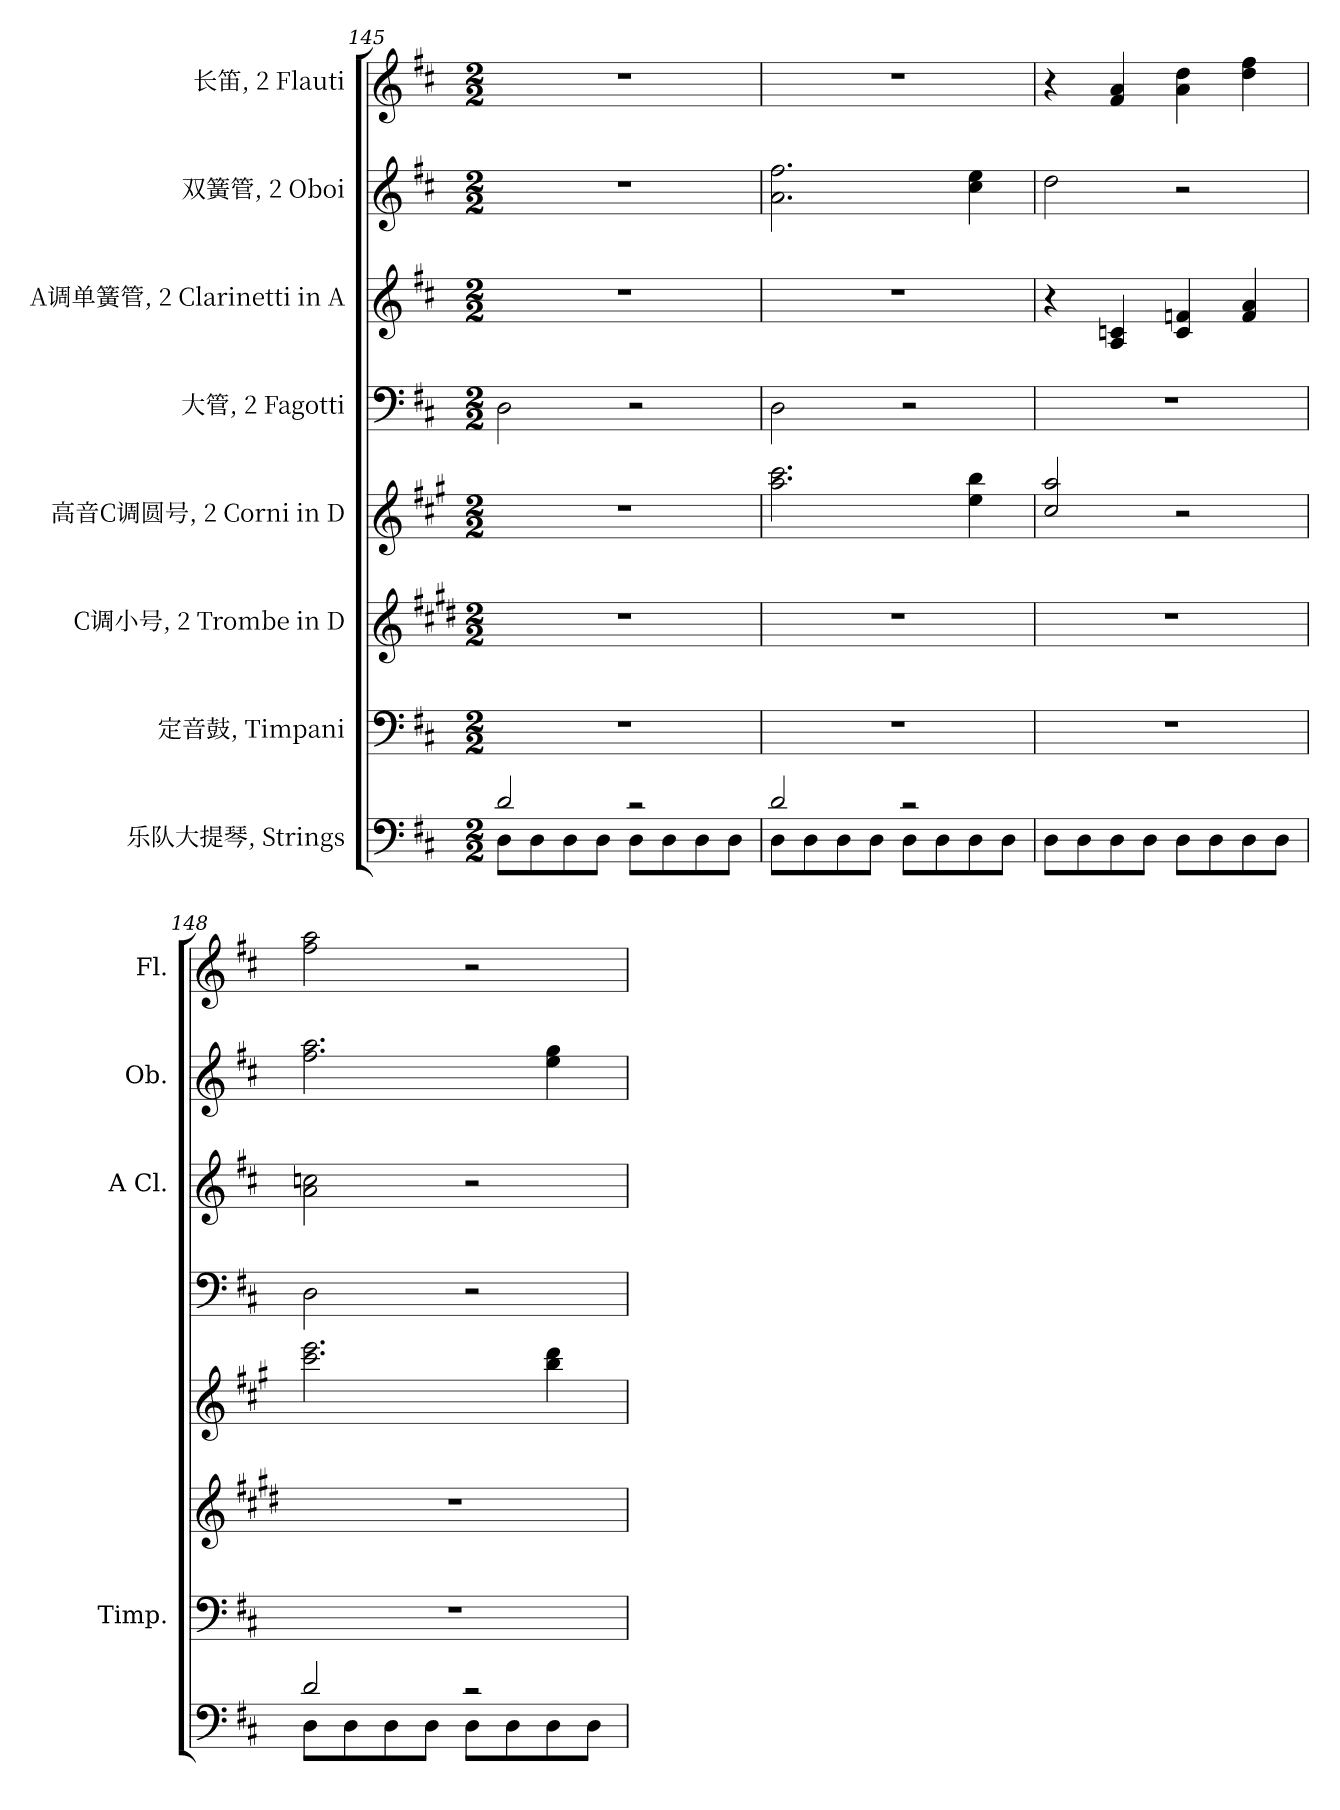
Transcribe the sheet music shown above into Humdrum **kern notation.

**kern	**kern	**kern	**kern	**kern	**kern	**kern	**kern
*part8	*part7	*part6	*part5	*part4	*part3	*part2	*part1
*staff8	*staff7	*staff6	*staff5	*staff4	*staff3	*staff2	*staff1
*I"乐队大提琴, Strings	*I"定音鼓, Timpani	*I"C调小号, 2 Trombe in D	*I"高音C调圆号, 2 Corni in D	*I"大管, 2 Fagotti	*I"A调单簧管, 2 Clarinetti in A	*I"双簧管, 2 Oboi	*I"长笛, 2 Flauti
*	*I'Timp.	*	*	*	*I'A Cl.	*I'Ob.	*I'Fl.
*clefF4	*clefF4	*clefG2	*clefG2	*clefF4	*clefG2	*clefG2	*clefG2
*	*	*ITrd1c2	*ITrd4c7	*	*ITrd2c3	*	*
*k[f#c#]	*k[f#c#]	*k[f#c#]	*k[f#c#]	*k[f#c#]	*k[f#c#g#d#a#]	*k[f#c#]	*k[f#c#]
*M2/2	*M2/2	*M2/2	*M2/2	*M2/2	*M2/2	*M2/2	*M2/2
=145	=145	=145	=145	=145	=145	=145	=145
*^	*	*	*	*	*	*	*
2d/	8D\L	1r	1r	1r	2D\	1r	1r	1r
.	8D\	.	.	.	.	.	.	.
.	8D\	.	.	.	.	.	.	.
.	8D\J	.	.	.	.	.	.	.
2r	8D\L	.	.	.	2r	.	.	.
.	8D\	.	.	.	.	.	.	.
.	8D\	.	.	.	.	.	.	.
.	8D\J	.	.	.	.	.	.	.
=146	=146	=146	=146	=146	=146	=146	=146	=146
2d/	8D\L	1r	1r	2.dd\ 2.ff#\	2D\	1r	2.a\ 2.ff#\	1r
.	8D\	.	.	.	.	.	.	.
.	8D\	.	.	.	.	.	.	.
.	8D\J	.	.	.	.	.	.	.
2r	8D\L	.	.	.	2r	.	.	.
.	8D\	.	.	.	.	.	.	.
.	8D\	.	.	4a\ 4ee\	.	.	4cc#\ 4ee\	.
.	8D\J	.	.	.	.	.	.	.
*v	*v	*	*	*	*	*	*	*
!!LO:PB:g=z
=147	=147	=147	=147	=147	=147	=147	=147
8D\L	1r	1r	2f#/ 2dd/	1r	4r	2dd\	4r
8D\	.	.	.	.	.	.	.
8D\	.	.	.	.	4F#/ 4An/	.	4f#/ 4a/
8D\J	.	.	.	.	.	.	.
8D\L	.	.	2r	.	4A/ 4dn/	2r	4a\ 4dd\
8D\	.	.	.	.	.	.	.
8D\	.	.	.	.	4d/ 4f#/	.	4dd\ 4ff#\
8D\J	.	.	.	.	.	.	.
=148	=148	=148	=148	=148	=148	=148	=148
*	*	*	*	*	*	*	*MM235
*^	*	*	*	*	*	*	*
2d/	8D\L	1r	1r	2.ff#\ 2.aa\	2D\	2f#\ 2an\	2.ff#\ 2.aa\	2ff#\ 2aa\
.	8D\	.	.	.	.	.	.	.
.	8D\	.	.	.	.	.	.	.
.	8D\J	.	.	.	.	.	.	.
2r	8D\L	.	.	.	2r	2r	.	2r
.	8D\	.	.	.	.	.	.	.
.	8D\	.	.	4ee\ 4gg\	.	.	4ee\ 4gg\	.
.	8D\J	.	.	.	.	.	.	.
*v	*v	*	*	*	*	*	*	*
=	=	=	=	=	=	=	=
*-	*-	*-	*-	*-	*-	*-	*-
